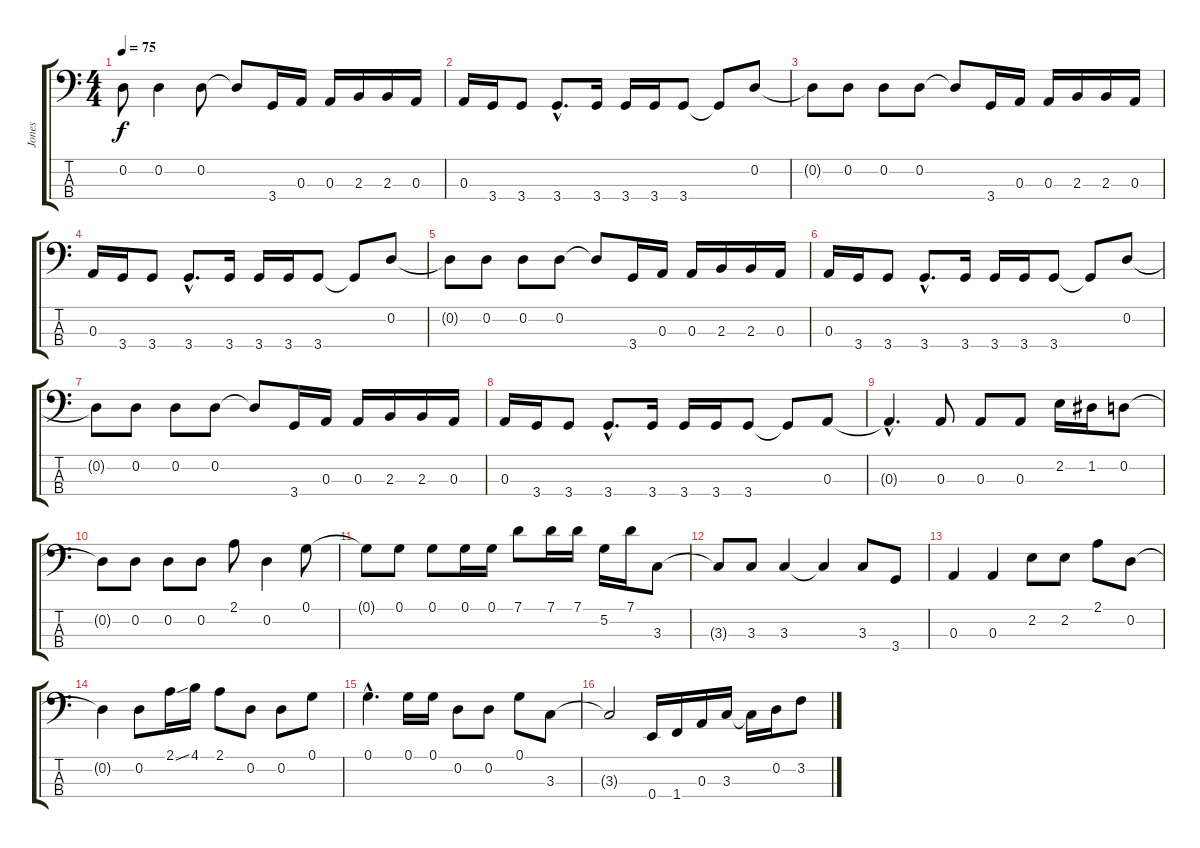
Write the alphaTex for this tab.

\track ("Jones" "Jones") {instrument electricbassfinger}
\staff {score tabs}
\tuning (G2 D2 A1 E1) {hide}
\ts (4 4)
\tempo 75
\clef f4
\ks c
0.2{t}.8{dy f} 0.2.4 0.2.8 0.2{t}.8 3.4.16 0.3.16 0.3.16 2.3.16 2.3.16 0.3.16 |
0.3.16 3.4.16 3.4.8 3.4{hac}.8{d} 3.4.16 3.4.16 3.4.16 3.4.8 3.4{t}.8 0.2.8 |
0.2{t}.8 0.2.8 0.2.8 0.2.8 0.2{t}.8 3.4.16 0.3.16 0.3.16 2.3.16 2.3.16 0.3.16 |
0.3.16 3.4.16 3.4.8 3.4{hac}.8{d} 3.4.16 3.4.16 3.4.16 3.4.8 3.4{t}.8 0.2.8 |
0.2{t}.8 0.2.8 0.2.8 0.2.8 0.2{t}.8 3.4.16 0.3.16 0.3.16 2.3.16 2.3.16 0.3.16 |
0.3.16 3.4.16 3.4.8 3.4{hac}.8{d} 3.4.16 3.4.16 3.4.16 3.4.8 3.4{t}.8 0.2.8 |
0.2{t}.8 0.2.8 0.2.8 0.2.8 0.2{t}.8 3.4.16 0.3.16 0.3.16 2.3.16 2.3.16 0.3.16 |
0.3.16 3.4.16 3.4.8 3.4{hac}.8{d} 3.4.16 3.4.16 3.4.16 3.4.8 3.4{t}.8 0.3.8 |
0.3{hac t}.4{d} 0.3.8 0.3.8 0.3.8 2.2.16 1.2.16 0.2.8 |
0.2{t}.8 0.2.8 0.2.8 0.2.8 2.1.8 0.2.4 0.1.8 |
0.1{t}.8 0.1.8 0.1.8 0.1.16 0.1.16 7.1.8 7.1.16 7.1.16 5.2.16 7.1.16 3.3.8 |
3.3{t}.8 3.3.8 3.3.4 3.3{t}.4 3.3.8 3.4.8 |
0.3.4 0.3.4 2.2.8 2.2.8 2.1.8 0.2.8 |
0.2{t}.4 0.2.8 2.1{ss}.16 4.1.16 2.1.8 0.2.8 0.2.8 0.1.8 |
0.1{hac}.4{d} 0.1.16 0.1.16 0.2.8 0.2.8 0.1.8 3.3.8 |
3.3{t}.2 0.4.16 1.4.16 0.3.16 3.3.16 3.3{t}.16 0.2.16 3.2.8
